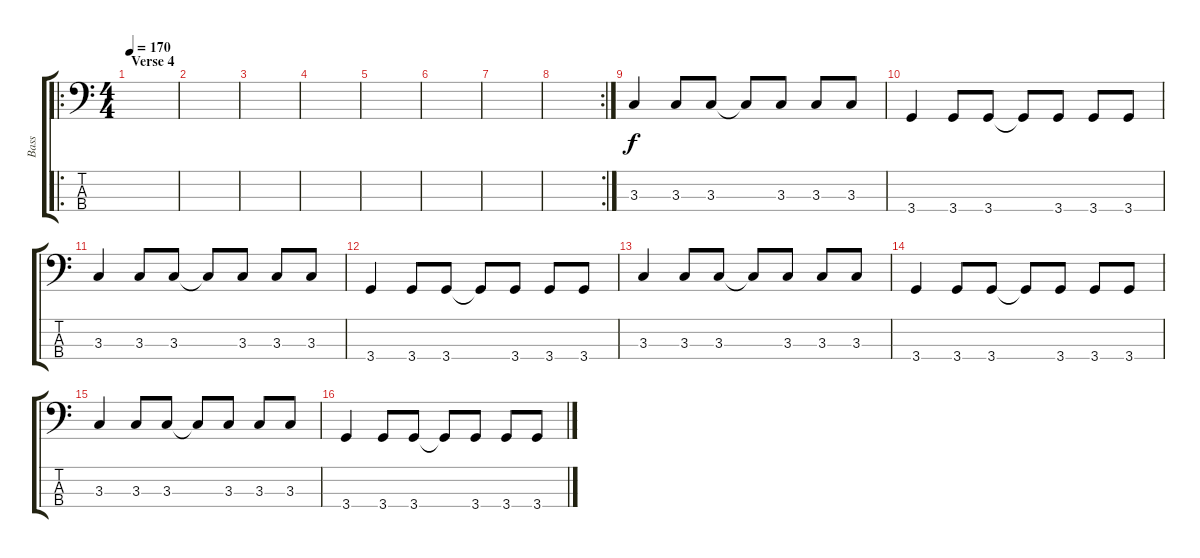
\track ("Bass" "Bass") {instrument electricbassfinger}
\staff {score tabs}
\tuning (G2 D2 A1 E1) {hide}
\ro
\ts (4 4)
\section ("" "Verse 4")
\tempo 170
\clef f4
\ks c
|
|
|
|
|
|
|
\rc 2
|
3.3.4 3.3.8 3.3.8 3.3{t}.8 3.3.8 3.3.8 3.3.8 |
3.4.4 3.4.8 3.4.8 3.4{t}.8 3.4.8 3.4.8 3.4.8 |
3.3.4 3.3.8 3.3.8 3.3{t}.8 3.3.8 3.3.8 3.3.8 |
3.4.4 3.4.8 3.4.8 3.4{t}.8 3.4.8 3.4.8 3.4.8 |
3.3.4 3.3.8 3.3.8 3.3{t}.8 3.3.8 3.3.8 3.3.8 |
3.4.4 3.4.8 3.4.8 3.4{t}.8 3.4.8 3.4.8 3.4.8 |
3.3.4 3.3.8 3.3.8 3.3{t}.8 3.3.8 3.3.8 3.3.8 |
3.4.4 3.4.8 3.4.8 3.4{t}.8 3.4.8 3.4.8 3.4.8
